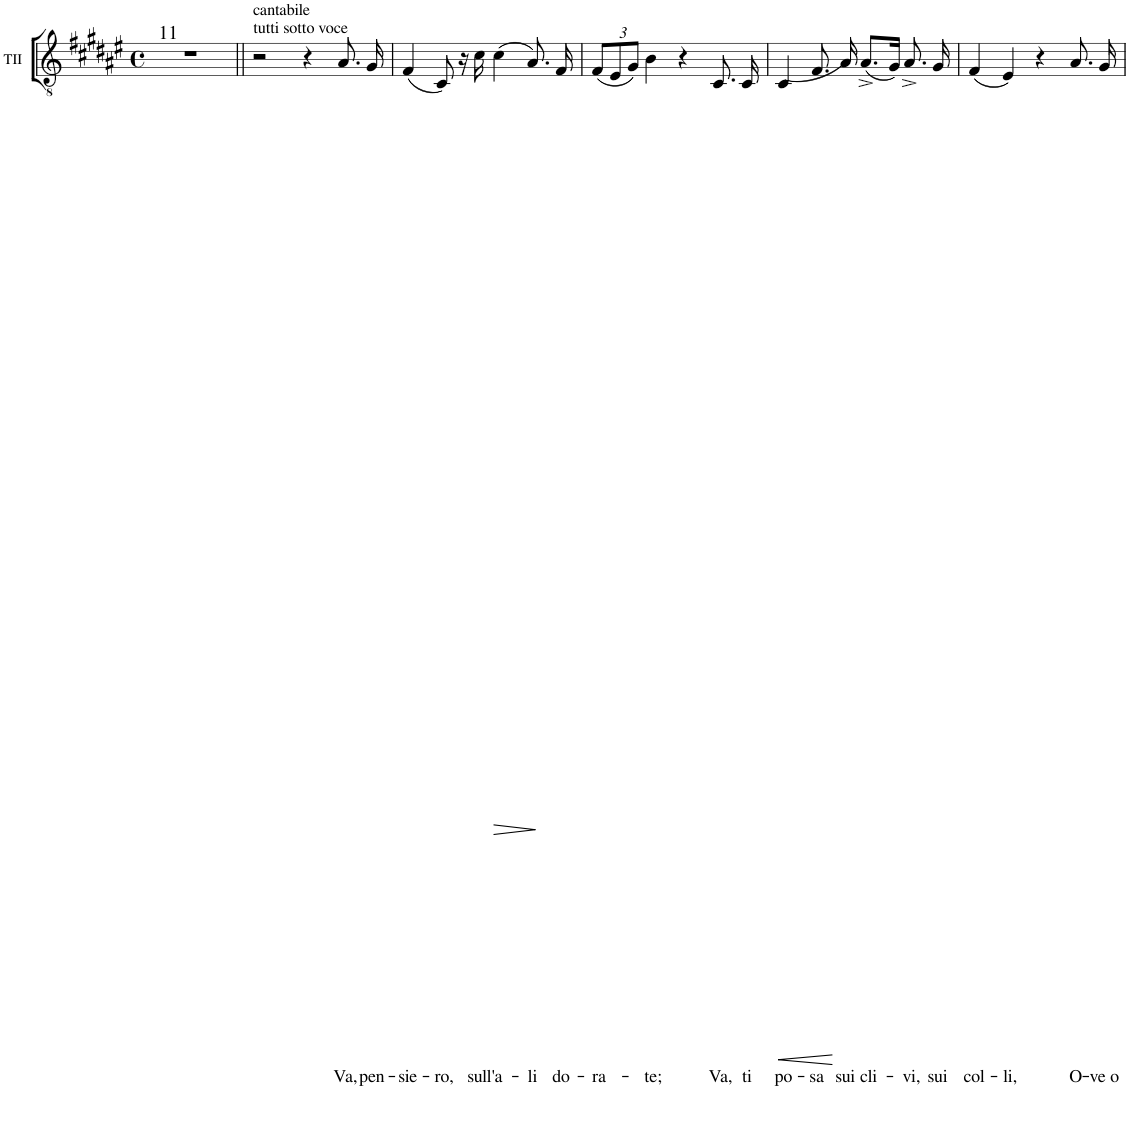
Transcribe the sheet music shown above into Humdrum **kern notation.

**kern	**text	**dynam
*part1	*part1	*part1
*staff1	*staff1	*staff1
*I"TII	*	*
*clefGv2	*	*
*k[f#c#g#d#a#e#]	*	*
*M4/4	*	*
*met(c)	*	*
=1	=1	=1
!LO:TX:a:t=11	!	!
1r	.	.
=12||	=12||	=12||
!LO:TX:a:t=cantabile	!	!
!LO:TX:a:t=tutti sotto voce	!	!
2r	.	.
4r	.	.
!	!LO:LY:b	!
8.A#/	Va,	.
!	!LO:LY:b	!
16G#/	pen-	.
=13	=13	=13
!	!LO:LY:b	!
(4F#/	-sie-	.
!	!LO:LY:b	!
8C#/)	-ro,	.
16r	.	.
!	!LO:LY:b	!
16c#\	sull'	.
!	!LO:LY:b	!LO:HP:b
(4c#\	a-	>
!	!LO:LY:b	!
8.A#/)	-li	]
!	!LO:LY:b	!
16F#/	do-	.
=14	=14	=14
*Xbrackettup	*	*
!	!LO:LY:b	!
(12F#/L	-ra-	.
12E#/	.	.
12G#/J)	.	.
!	!LO:LY:b	!
4B\	-te;	.
4r	.	.
!	!LO:LY:b	!
8.C#/	Va,	.
!	!LO:LY:b	!
16C#/	ti	.
=15	=15	=15
!	!LO:LY:b	!LO:HP:b
(4C#/	po-	<
!	!LO:LY:b	!
8.F#/	-sa	.
!	!LO:LY:b	!
16A#/)	sui	[
!	!LO:LY:b	!
(8.A#^/L	cli-	.
16G#/Jk)	.	.
!	!LO:LY:b	!
8.A#^/	-vi,	.
!	!LO:LY:b	!
16G#/	sui	.
=16	=16	=16
!	!LO:LY:b	!
(4F#/	col-	.
!	!LO:LY:b	!
4E#/)	-li,	.
4r	.	.
!	!LO:LY:b	!
8.A#/	O-	.
!	!LO:LY:b	!
16G#/	-ve o-	.
=	=	=
*-	*-	*-
